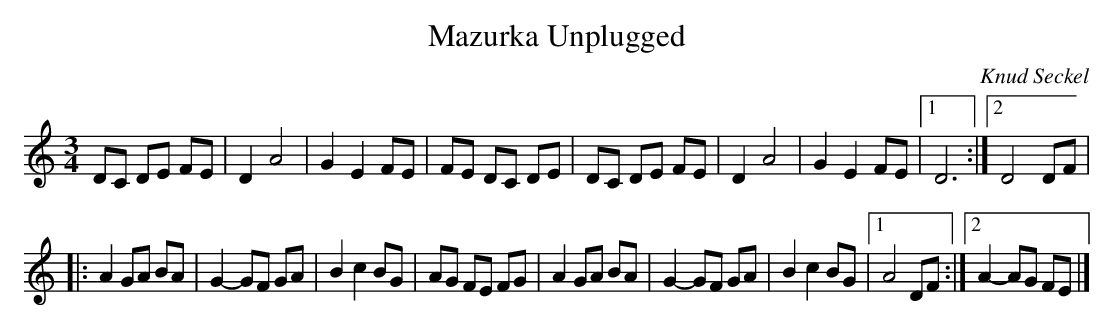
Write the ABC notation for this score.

X:1
T:Mazurka Unplugged
C:Knud Seckel
M:3/4
L:1/8
K:Ddor
DC DE FE|D2A4|G2E2FE|FE DC DE|DC DE FE|D2A4|G2E2FE|1 D6:|2 D4 DF|
|:A2 GA BA|G2-GF GA|B2c2 BG|AG FE FG|A2 GA BA|G2-GF GA|B2c2 BG|1 A4DF:|2 A2-AG FE|]
